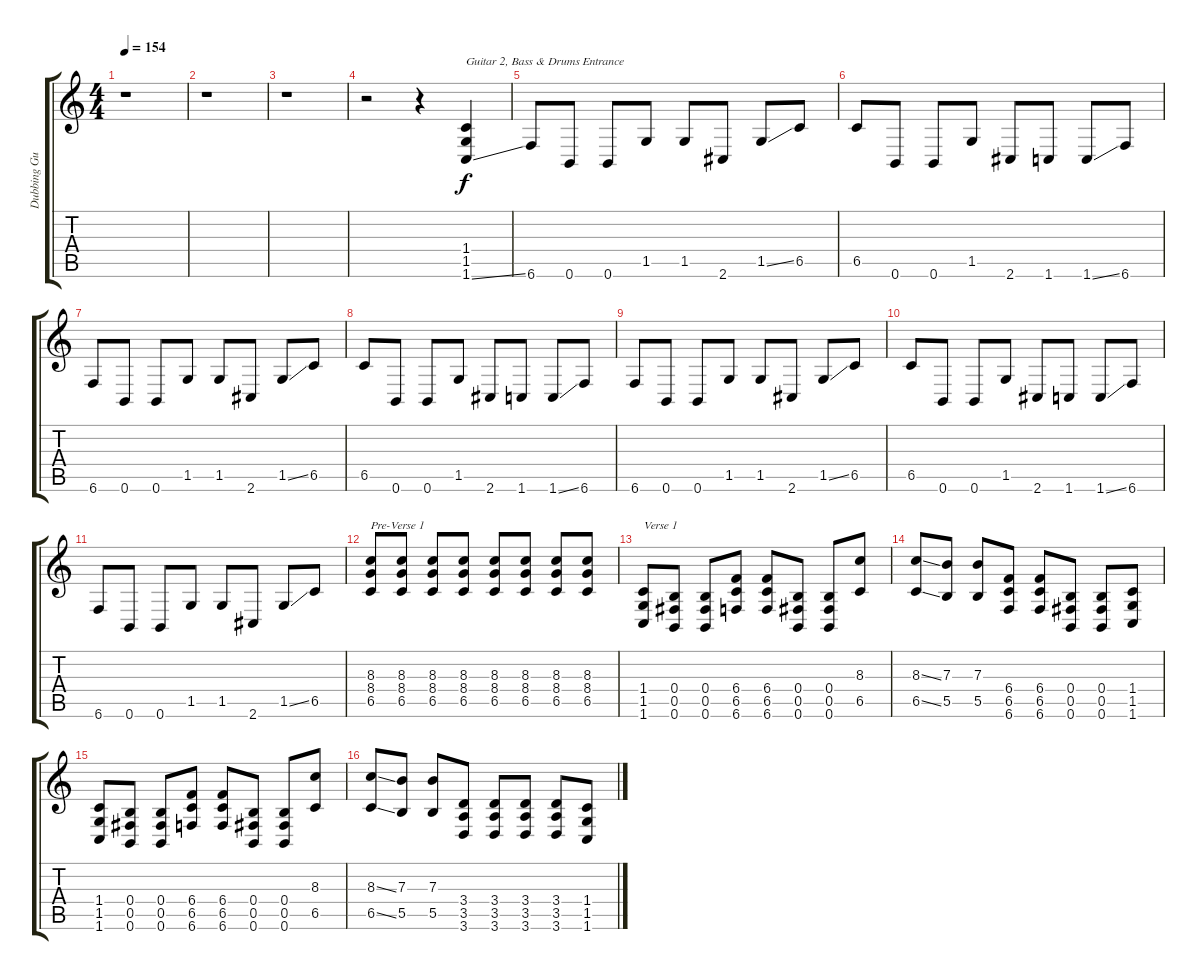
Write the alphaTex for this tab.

\track ("Dubbing Guitar 1" "Dubbing Gu") {instrument distortionguitar}
\staff {score tabs}
\tuning (Db4 Ab3 E3 B2 Gb2 B1) {hide}
\ts (4 4)
\tempo 154
\clef g2
\ks c
r.1{dy f instrument distortionguitar} |
r.1 |
r.1 |
r.2 r.4 (1.4 1.5 1.6{ss}).4{txt "Guitar 2, Bass & Drums Entrance"} |
6.6.8 0.6.8 0.6.8 1.5.8 1.5.8 2.6.8 1.5{ss}.8 6.5.8 |
6.5.8 0.6.8 0.6.8 1.5.8 2.6.8 1.6.8 1.6{ss}.8 6.6.8 |
6.6.8 0.6.8 0.6.8 1.5.8 1.5.8 2.6.8 1.5{ss}.8 6.5.8 |
6.5.8 0.6.8 0.6.8 1.5.8 2.6.8 1.6.8 1.6{ss}.8 6.6.8 |
6.6.8 0.6.8 0.6.8 1.5.8 1.5.8 2.6.8 1.5{ss}.8 6.5.8 |
6.5.8 0.6.8 0.6.8 1.5.8 2.6.8 1.6.8 1.6{ss}.8 6.6.8 |
6.6.8 0.6.8 0.6.8 1.5.8 1.5.8 2.6.8 1.5{ss}.8 6.5.8 |
(8.3 8.4 6.5).8{txt "Pre-Verse 1"} (8.3 8.4 6.5).8 (8.3 8.4 6.5).8 (8.3 8.4 6.5).8 (8.3 8.4 6.5).8 (8.3 8.4 6.5).8 (8.3 8.4 6.5).8 (8.3 8.4 6.5).8 |
(1.4 1.5 1.6).8{txt "Verse 1"} (0.4 0.5 0.6).8 (0.4 0.5 0.6).8 (6.4 6.5 6.6).8 (6.4 6.5 6.6).8 (0.4 0.5 0.6).8 (0.4 0.5 0.6).8 (8.3 6.5).8 |
(8.3{ss} 6.5{ss}).8 (7.3 5.5).8 (7.3 5.5).8 (6.4 6.5 6.6).8 (6.4 6.5 6.6).8 (0.4 0.5 0.6).8 (0.4 0.5 0.6).8 (1.4 1.5 1.6).8 |
(1.4 1.5 1.6).8 (0.4 0.5 0.6).8 (0.4 0.5 0.6).8 (6.4 6.5 6.6).8 (6.4 6.5 6.6).8 (0.4 0.5 0.6).8 (0.4 0.5 0.6).8 (8.3 6.5).8 |
(8.3{ss} 6.5{ss}).8 (7.3 5.5).8 (7.3 5.5).8 (3.4 3.5 3.6).8 (3.4 3.5 3.6).8 (3.4 3.5 3.6).8 (3.4 3.5 3.6).8 (1.4 1.5 1.6).8
